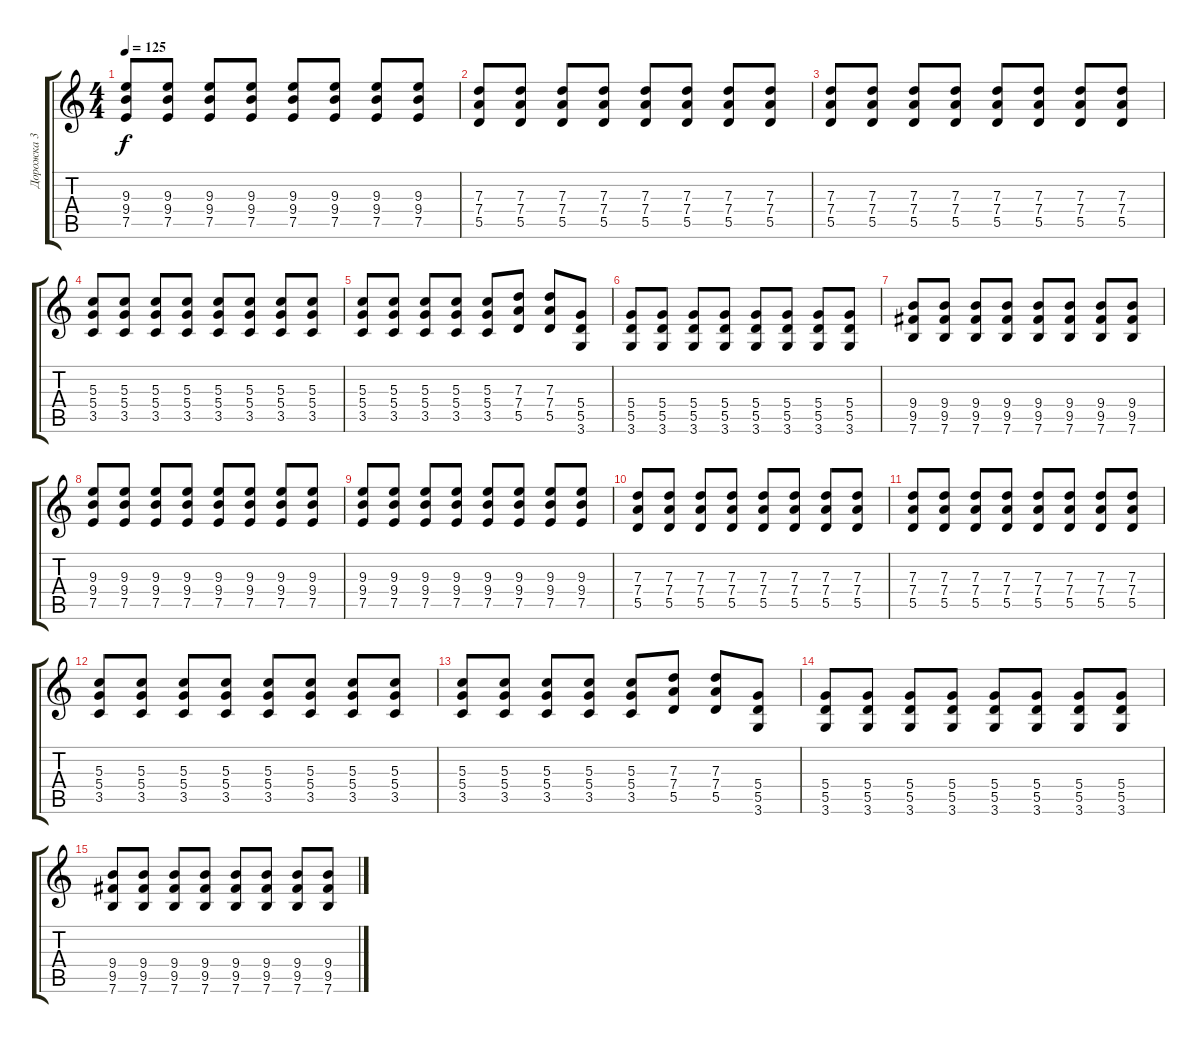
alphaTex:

\track ("Дорожка 3" "Дорожка 3") {instrument distortionguitar}
\staff {score tabs}
\tuning (E4 B3 G3 D3 A2 E2) {hide}
\ts (4 4)
\tempo 125
\clef g2
\ks c
(9.3 9.4 7.5).8{dy f} (9.3 9.4 7.5).8 (9.3 9.4 7.5).8 (9.3 9.4 7.5).8 (9.3 9.4 7.5).8 (9.3 9.4 7.5).8 (9.3 9.4 7.5).8 (9.3 9.4 7.5).8 |
(7.3 7.4 5.5).8 (7.3 7.4 5.5).8 (7.3 7.4 5.5).8 (7.3 7.4 5.5).8 (7.3 7.4 5.5).8 (7.3 7.4 5.5).8 (7.3 7.4 5.5).8 (7.3 7.4 5.5).8 |
(7.3 7.4 5.5).8 (7.3 7.4 5.5).8 (7.3 7.4 5.5).8 (7.3 7.4 5.5).8 (7.3 7.4 5.5).8 (7.3 7.4 5.5).8 (7.3 7.4 5.5).8 (7.3 7.4 5.5).8 |
(5.3 5.4 3.5).8 (5.3 5.4 3.5).8 (5.3 5.4 3.5).8 (5.3 5.4 3.5).8 (5.3 5.4 3.5).8 (5.3 5.4 3.5).8 (5.3 5.4 3.5).8 (5.3 5.4 3.5).8 |
(5.3 5.4 3.5).8 (5.3 5.4 3.5).8 (5.3 5.4 3.5).8 (5.3 5.4 3.5).8 (5.3 5.4 3.5).8 (7.3 7.4 5.5).8 (7.3 7.4 5.5).8 (5.4 5.5 3.6).8 |
(5.4 5.5 3.6).8 (5.4 5.5 3.6).8 (5.4 5.5 3.6).8 (5.4 5.5 3.6).8 (5.4 5.5 3.6).8 (5.4 5.5 3.6).8 (5.4 5.5 3.6).8 (5.4 5.5 3.6).8 |
(9.4 9.5 7.6).8 (9.4 9.5 7.6).8 (9.4 9.5 7.6).8 (9.4 9.5 7.6).8 (9.4 9.5 7.6).8 (9.4 9.5 7.6).8 (9.4 9.5 7.6).8 (9.4 9.5 7.6).8 |
(9.3 9.4 7.5).8 (9.3 9.4 7.5).8 (9.3 9.4 7.5).8 (9.3 9.4 7.5).8 (9.3 9.4 7.5).8 (9.3 9.4 7.5).8 (9.3 9.4 7.5).8 (9.3 9.4 7.5).8 |
(9.3 9.4 7.5).8 (9.3 9.4 7.5).8 (9.3 9.4 7.5).8 (9.3 9.4 7.5).8 (9.3 9.4 7.5).8 (9.3 9.4 7.5).8 (9.3 9.4 7.5).8 (9.3 9.4 7.5).8 |
(7.3 7.4 5.5).8 (7.3 7.4 5.5).8 (7.3 7.4 5.5).8 (7.3 7.4 5.5).8 (7.3 7.4 5.5).8 (7.3 7.4 5.5).8 (7.3 7.4 5.5).8 (7.3 7.4 5.5).8 |
(7.3 7.4 5.5).8 (7.3 7.4 5.5).8 (7.3 7.4 5.5).8 (7.3 7.4 5.5).8 (7.3 7.4 5.5).8 (7.3 7.4 5.5).8 (7.3 7.4 5.5).8 (7.3 7.4 5.5).8 |
(5.3 5.4 3.5).8 (5.3 5.4 3.5).8 (5.3 5.4 3.5).8 (5.3 5.4 3.5).8 (5.3 5.4 3.5).8 (5.3 5.4 3.5).8 (5.3 5.4 3.5).8 (5.3 5.4 3.5).8 |
(5.3 5.4 3.5).8 (5.3 5.4 3.5).8 (5.3 5.4 3.5).8 (5.3 5.4 3.5).8 (5.3 5.4 3.5).8 (7.3 7.4 5.5).8 (7.3 7.4 5.5).8 (5.4 5.5 3.6).8 |
(5.4 5.5 3.6).8 (5.4 5.5 3.6).8 (5.4 5.5 3.6).8 (5.4 5.5 3.6).8 (5.4 5.5 3.6).8 (5.4 5.5 3.6).8 (5.4 5.5 3.6).8 (5.4 5.5 3.6).8 |
(9.4 9.5 7.6).8 (9.4 9.5 7.6).8 (9.4 9.5 7.6).8 (9.4 9.5 7.6).8 (9.4 9.5 7.6).8 (9.4 9.5 7.6).8 (9.4 9.5 7.6).8 (9.4 9.5 7.6).8
